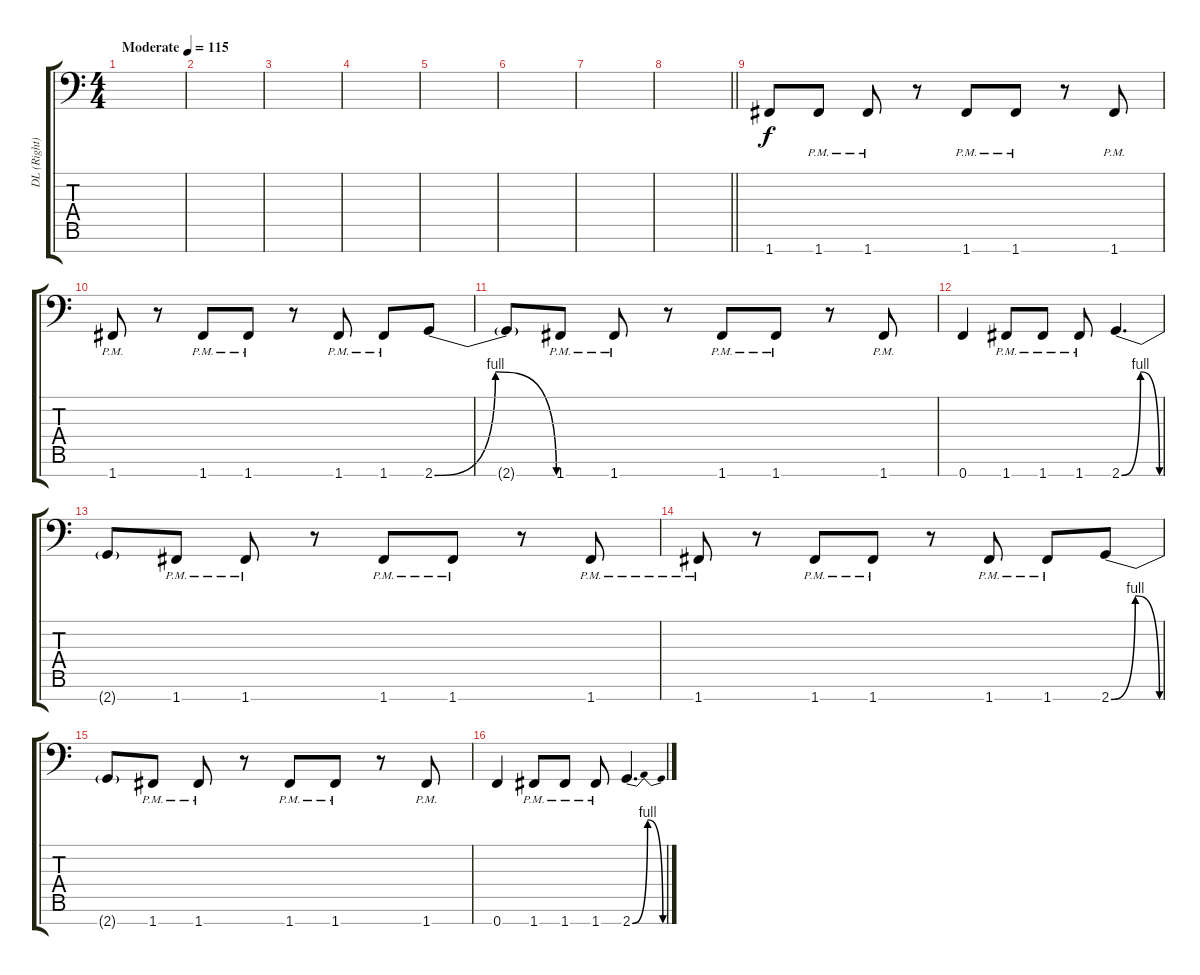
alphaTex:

\track ("DL (Right)" "DL (Right)") {instrument distortionguitar}
\staff {score tabs}
\tuning (C4 G3 Eb3 Bb2 F2 C2 F1) {hide}
\ts (4 4)
\tempo (115 "Moderate")
\clef f4
\ks c
|
|
|
|
|
|
|
\barLineRight lightlight
|
\section ("" "")
1.7.8 1.7{pm}.8 1.7{pm}.8 r.8 1.7{pm}.8 1.7{pm}.8 r.8 1.7{pm}.8 |
1.7{pm}.8 r.8 1.7{pm}.8 1.7{pm}.8 r.8 1.7{pm}.8 1.7{pm}.8 2.7{be (bendrelease 0 0 7 4 17 4 60 0)}.8 |
2.7{t}.8 1.7{pm}.8 1.7{pm}.8 r.8 1.7{pm}.8 1.7{pm}.8 r.8 1.7{pm}.8 |
0.7.4 1.7{pm}.8 1.7{pm}.8 1.7{pm}.8 2.7{be (bendrelease 0 0 10 4 20 4 60 0)}.4{d} |
2.7{t}.8 1.7{pm}.8 1.7{pm}.8 r.8 1.7{pm}.8 1.7{pm}.8 r.8 1.7{pm}.8 |
1.7{pm}.8 r.8 1.7{pm}.8 1.7{pm}.8 r.8 1.7{pm}.8 1.7{pm}.8 2.7{be (bendrelease 0 0 7 4 17 4 60 0)}.8 |
2.7{t}.8 1.7{pm}.8 1.7{pm}.8 r.8 1.7{pm}.8 1.7{pm}.8 r.8 1.7{pm}.8 |
0.7.4 1.7{pm}.8 1.7{pm}.8 1.7{pm}.8 2.7{be (bendrelease 0 0 10 4 20 4 60 0)}.4{d}
